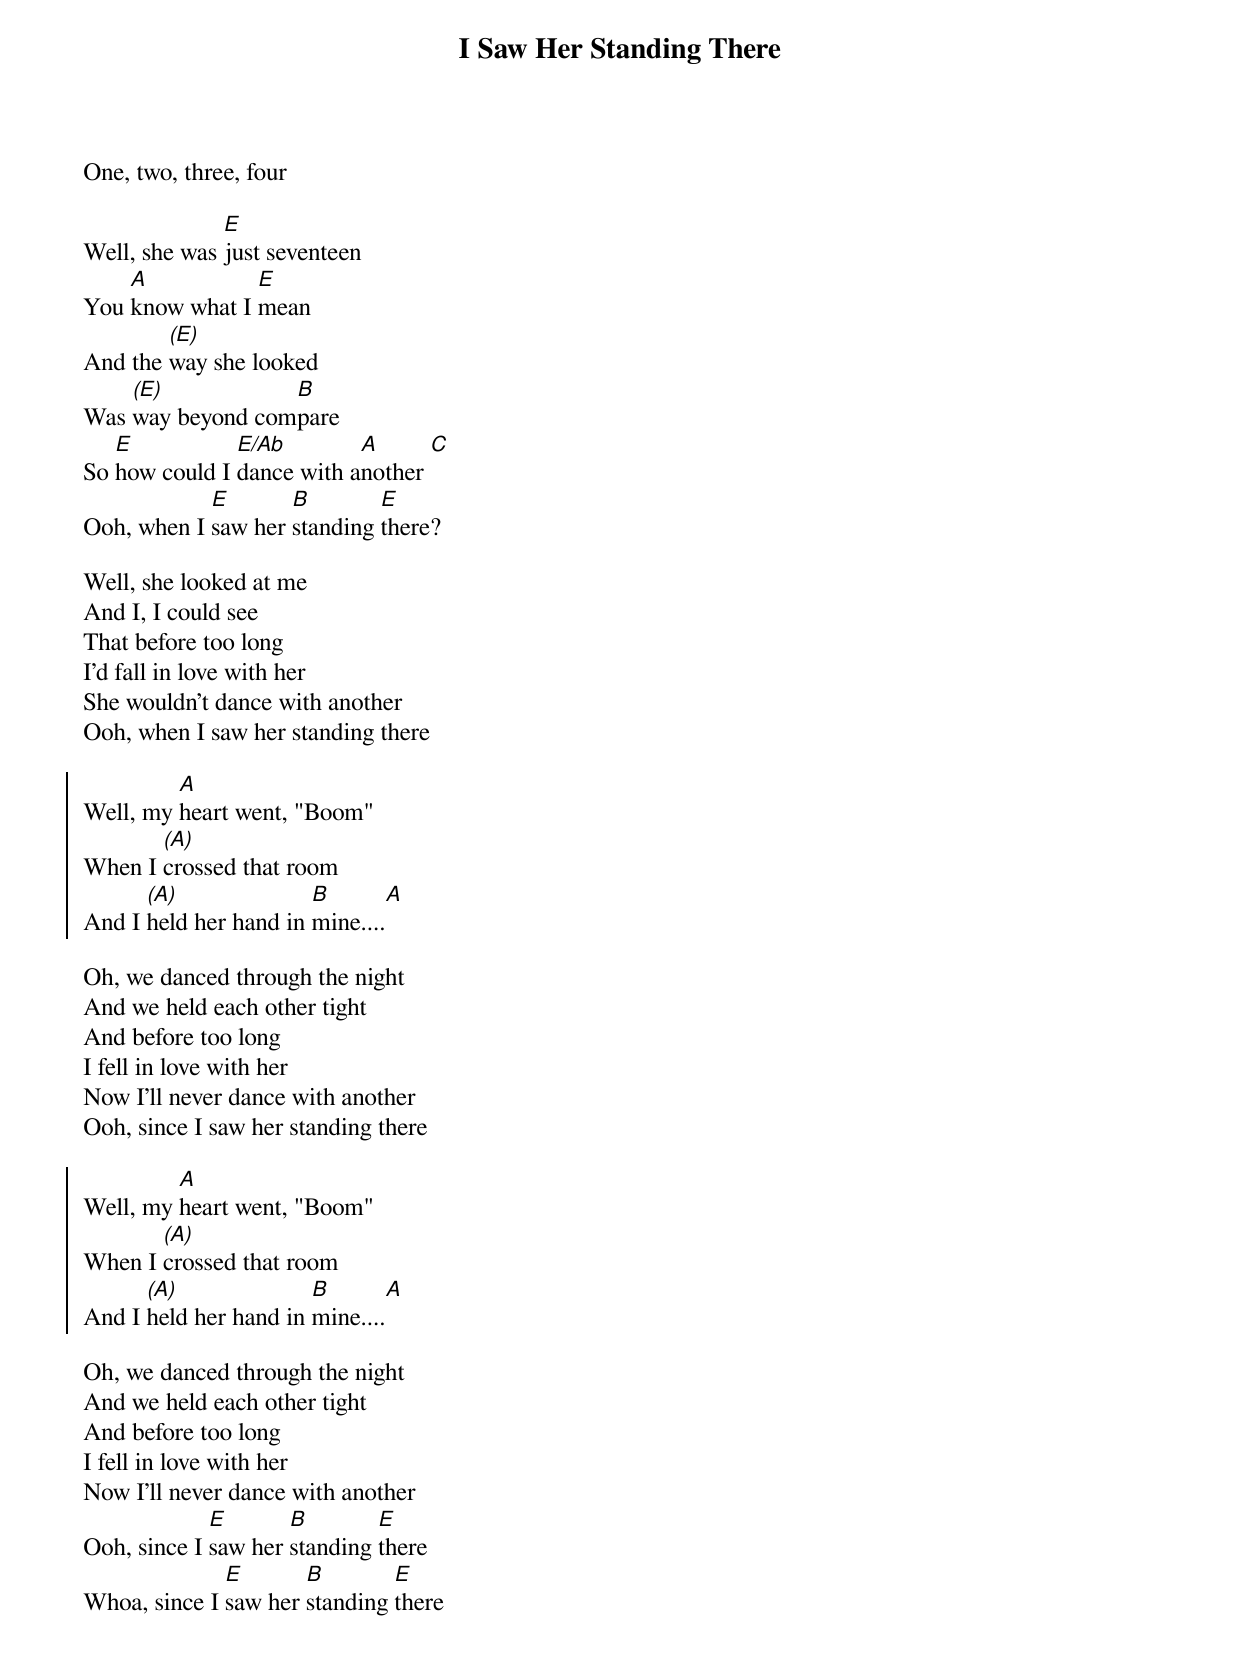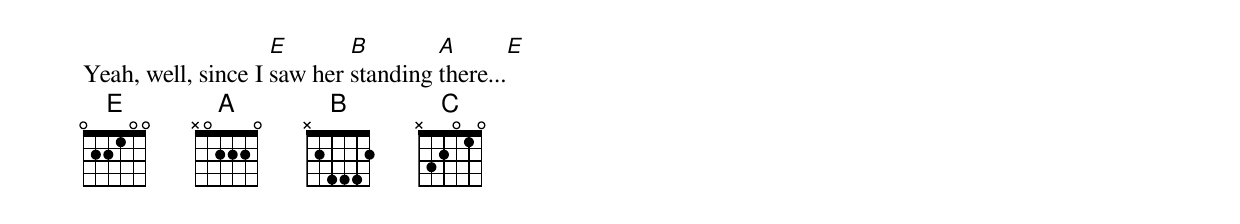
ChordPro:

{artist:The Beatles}
{title:I Saw Her Standing There}

One, two, three, four

{start_of_verse}
Well, she was [E]just seventeen
You [A]know what I [E]mean
And the [(E)]way she looked
Was [(E)]way beyond com[B]pare
So [E]how could I [E/Ab]dance with a[A]nother [C]
Ooh, when I [E]saw her [B]standing [E]there?
{end_of_verse}

{start_of_verse}
Well, she looked at me
And I, I could see
That before too long
I'd fall in love with her
She wouldn't dance with another
Ooh, when I saw her standing there
{end_of_verse}

{start_of_chorus}
Well, my [A]heart went, "Boom"
When I [(A)]crossed that room
And I [(A)]held her hand in [B]mine....[A]
{end_of_chorus}

{start_of_verse}
Oh, we danced through the night
And we held each other tight
And before too long
I fell in love with her
Now I'll never dance with another
Ooh, since I saw her standing there
{end_of_verse}

{start_of_chorus}
Well, my [A]heart went, "Boom"
When I [(A)]crossed that room
And I [(A)]held her hand in [B]mine....[A]
{end_of_chorus}

{start_of_verse}
Oh, we danced through the night
And we held each other tight
And before too long
I fell in love with her
Now I'll never dance with another
Ooh, since I [E]saw her [B]standing [E]there
Whoa, since I [E]saw her [B]standing [E]there
Yeah, well, since I [E]saw her [B]standing [A]there...[E]
{end_of_verse}
